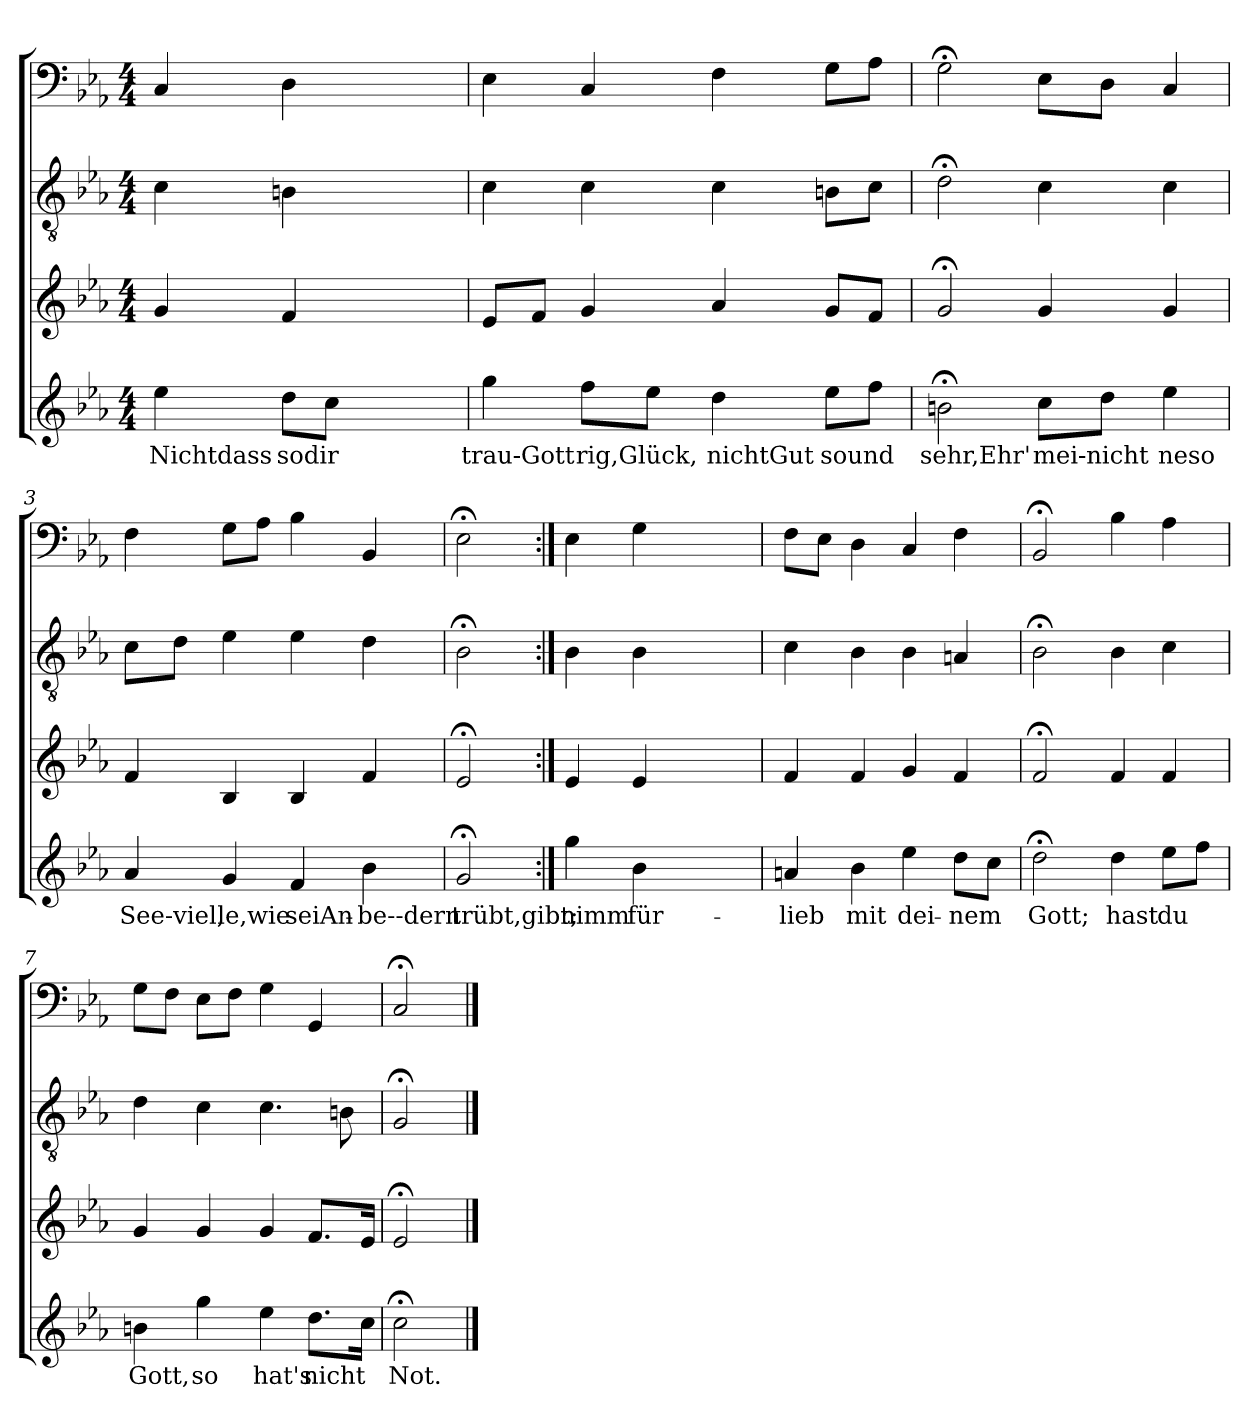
**kern	**text	**kern	**kern	**kern
*part4	*part4	*part3	*part2	*part1
*staff4	*staff4	*staff3	*staff2	*staff1
*clefG2	*	*clefG2	*clefGv2	*clefF4
*k[b-e-a-]	*	*k[b-e-a-]	*k[b-e-a-]	*k[b-e-a-]
*c:	*	*c:	*c:	*c:
*M4/4	*	*M4/4	*M4/4	*M4/4
=	=	=	=	=
4ee-\	Nichtdass	4g/	4c\	4C/
8dd\L	sodir	4f/	4Bn\	4D\
8cc\J	.	.	.	.
2ryy	.	2ryy	2ryy	2ryy
=1	=1	=1	=1	=1
4gg\	trau-Gott	8e-/L	4c\	4E-\
.	.	8f/J	.	.
8ff\L	-rig,Glück,	4g/	4c\	4C/
8ee-\J	.	.	.	.
4dd\	nichtGut	4a-/	4c\	4F\
8ee-\L	sound	8g/L	8Bn\L	8G\L
8ff\J	.	8f/J	8c\J	8A-\J
=2	=2	=2	=2	=2
2bn;<\	sehr,Ehr'	2g;</	2d;<\	2G;<\
8cc\L	mei-nicht	4g/	4c\	8E-\L
8dd\J	.	.	.	8D\J
4ee-\	-neso	4g/	4c\	4C/
=3	=3	=3	=3	=3
4a-/	See-viel,	4f/	8c\L	4F\
.	.	.	8d\J	.
4g/	-le,wie	4B-/	4e-\	8G\L
.	.	.	.	8A-\J
4f/	seiAn-	4B-/	4e-\	4B-\
4b-\	be--dern	4f/	4d\	4BB-/
=4	=4	=4	=4	=4
2g;</	-trübt,gibt;	2e-;</	2B-;<\	2E-;<\
=:|!	=:|!	=:|!	=:|!	=:|!
4gg\	nimm	4e-/	4B-\	4E-\
4b-\	für-	4e-/	4B-\	4G\
2ryy	.	2ryy	2ryy	2ryy
=5	=5	=5	=5	=5
4an/	-lieb	4f/	4c\	8F\L
.	.	.	.	8E-\J
4b-\	mit	4f/	4B-\	4D\
4ee-\	dei-	4g/	4B-\	4C/
8dd\L	-nem	4f/	4An/	4F\
8cc\J	.	.	.	.
=6	=6	=6	=6	=6
2dd;<\	Gott;	2f;</	2B-;<\	2BB-;</
4dd\	hast	4f/	4B-\	4B-\
8ee-\L	du	4f/	4c\	4A-\
8ff\J	.	.	.	.
=7	=7	=7	=7	=7
4bn\	Gott,	4g/	4d\	8G\L
.	.	.	.	8F\J
4gg\	so	4g/	4c\	8E-\L
.	.	.	.	8F\J
4ee-\	hat's	4g/	4.c\	4G\
8.dd\L	nicht	8.f/L	.	4GG/
.	.	.	8Bn\	.
16cc\Jk	.	16e-/Jk	.	.
=8	=8	=8	=8	=8
2cc;<\	Not.	2e-;</	2G;</	2C;</
==	==	==	==	==
*-	*-	*-	*-	*-
